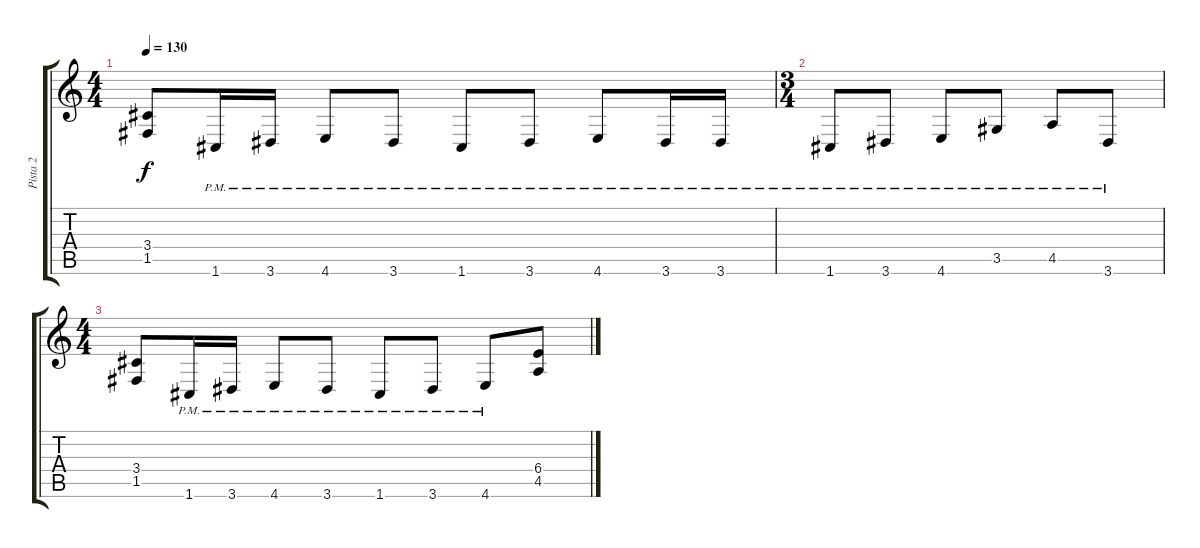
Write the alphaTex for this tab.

\track ("Pista 2" "Pista 2") {instrument distortionguitar}
\staff {score tabs}
\tuning (C4 G3 Eb3 Bb2 F2 C2) {hide}
\ts (4 4)
\tempo 130
\clef g2
\ks c
(3.4 1.5).8{dy f} 1.6{pm}.16 3.6{pm}.16 4.6{pm}.8 3.6{pm}.8 1.6{pm}.8 3.6{pm}.8 4.6{pm}.8 3.6{pm}.16 3.6{pm}.16 |
\ts (3 4)
1.6{pm}.8 3.6{pm}.8 4.6{pm}.8 3.5{pm}.8 4.5{pm}.8 3.6{pm}.8 |
\ts (4 4)
(3.4 1.5).8 1.6{pm}.16 3.6{pm}.16 4.6{pm}.8 3.6{pm}.8 1.6{pm}.8 3.6{pm}.8 4.6{pm}.8 (6.4 4.5).8
